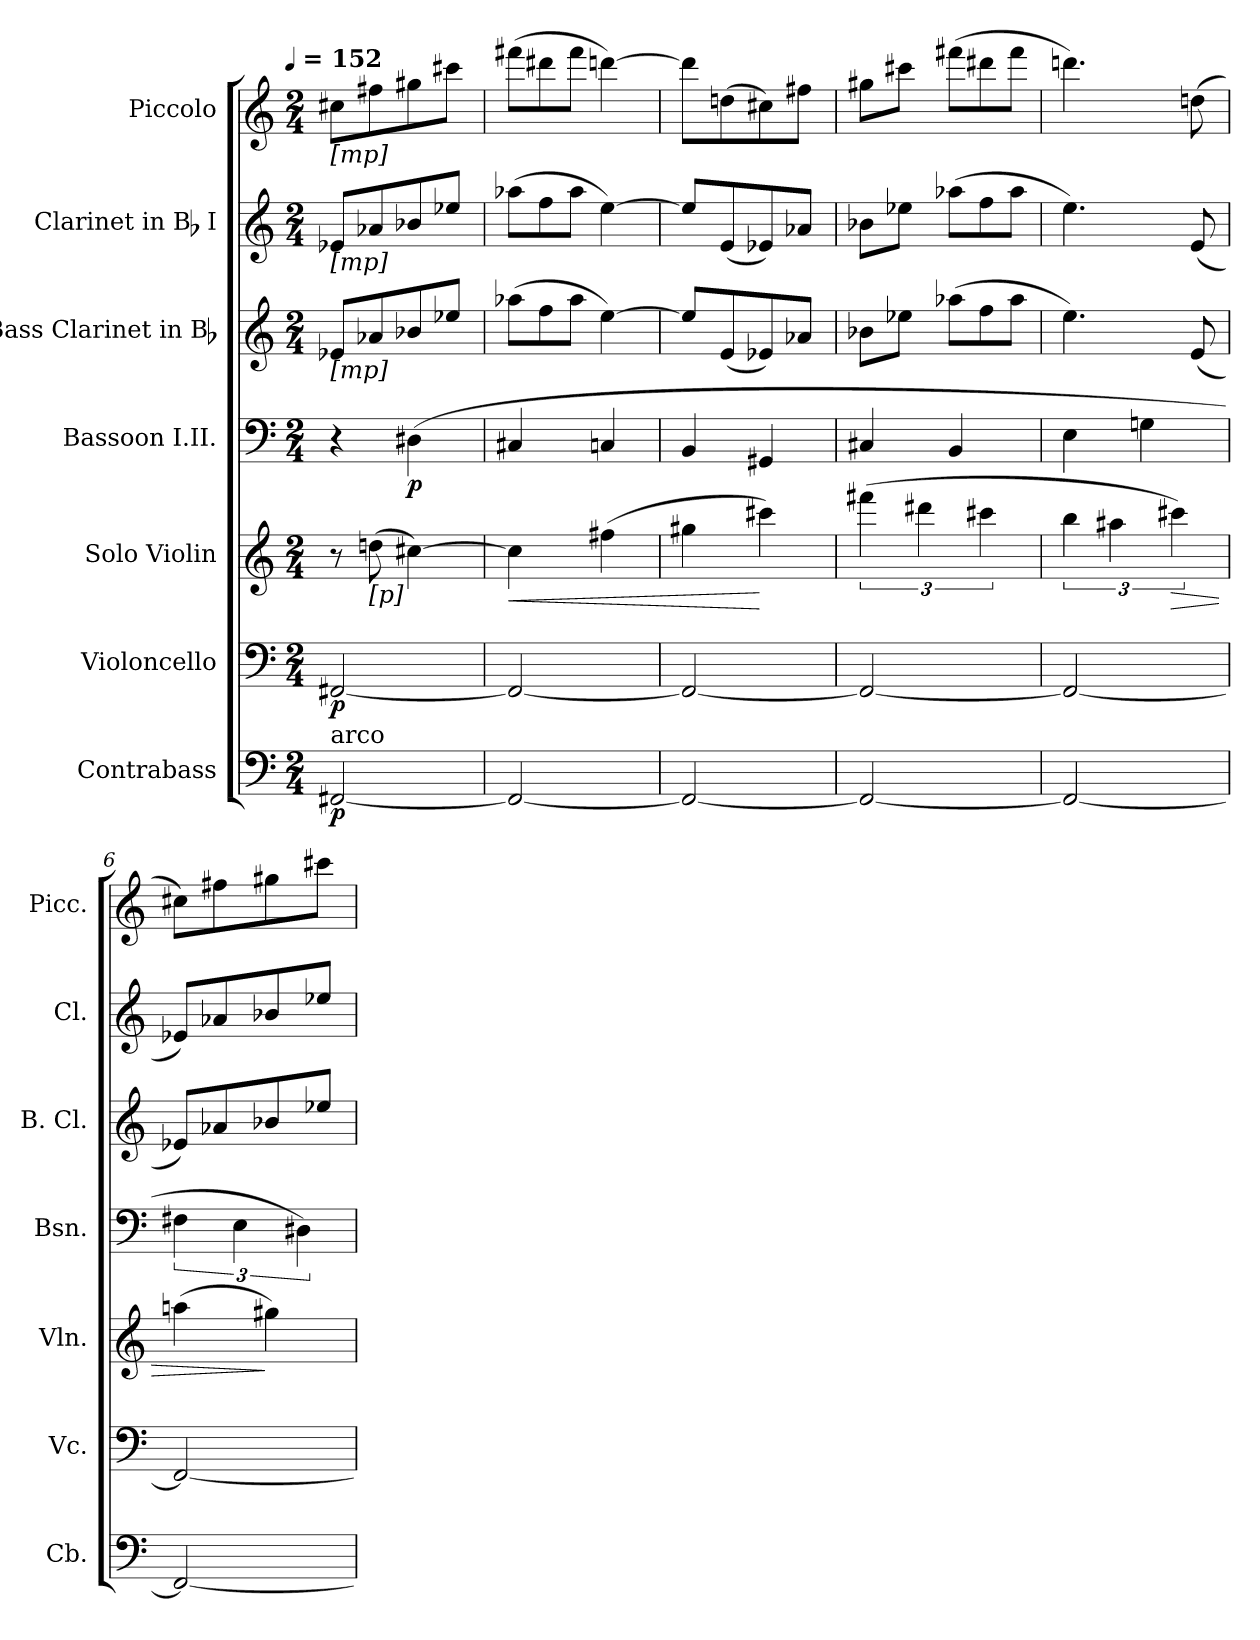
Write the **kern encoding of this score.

**kern	**dynam	**kern	**dynam	**kern	**dynam	**kern	**dynam	**kern	**kern	**kern
*part7	*part7	*part6	*part6	*part5	*part5	*part4	*part4	*part3	*part2	*part1
*staff7	*staff7	*staff6	*staff6	*staff5	*staff5	*staff4	*staff4	*staff3	*staff2	*staff1
*I"Contrabass	*	*I"Violoncello	*	*I"Solo Violin	*	*I"Bassoon I.II.	*	*I"Bass Clarinet in Bb	*I"Clarinet in Bb I	*I"Piccolo
*I'Cb.	*	*I'Vc.	*	*I'Vln.	*	*I'Bsn.	*	*I'B. Cl.	*I'Cl.	*I'Picc.
*clefF4	*	*clefF4	*	*clefG2	*	*clefF4	*	*clefG2	*clefG2	*clefG2
*	*	*	*	*	*	*	*	*ITrd1c2	*ITrd1c2	*
*k[]	*	*k[]	*	*k[]	*	*k[]	*	*k[b-e-]	*k[b-e-]	*k[]
!!LO:TX:omd:t=[quarter] = 152
*M2/4	*	*M2/4	*	*M2/4	*	*M2/4	*	*M2/4	*M2/4	*M2/4
*MM152	*	*MM152	*	*MM152	*	*MM152	*	*MM152	*MM152	*MM152
=1	=1	=1	=1	=1	=1	=1	=1	=1	=1	=1
!	!	!	!	!	!	!	!	!	!	!LO:TX:b:t=[mp]
!	!	!	!	!	!	!	!	!	!LO:TX:b:t=[mp]	!
!	!	!	!	!	!	!	!	!LO:TX:b:t=[mp]	!	!
!LO:TX:a:t=arco	!	!	!	!	!	!	!	!	!	!
[2FF#X	p	[2FF#X	p	8r	.	4r	.	8d-XL	8d-XL	8cc#XL
!	!	!	!	!LO:TX:b:t=[p]	!	!	!	!	!	!
.	.	.	.	(8ddn	.	.	.	8g-X	8g-X	8ff#X
.	.	.	.	[4cc#X)	.	(4D#X	p	8a-X	8a-X	8gg#X
.	.	.	.	.	.	.	.	8dd-XJ	8dd-XJ	8ccc#XJ
=2	=2	=2	=2	=2	=2	=2	=2	=2	=2	=2
!	!	!	!	!	!LO:HP:b	!	!	!	!	!
*	*	*	*	*	*	*	*	*Xtuplet	*Xtuplet	*Xtuplet
2FF#_	.	2FF#_	.	4cc#]	<	4C#X	.	(12gg-XL	(12gg-XL	(12fff#XL
.	.	.	.	.	.	.	.	12ee-	12ee-	12ddd#X
.	.	.	.	.	.	.	.	12gg-J	12gg-J	12fff#J
.	.	.	.	(4ff#X	.	4Cn	.	[4dd)	[4dd)	[4dddn)
=3	=3	=3	=3	=3	=3	=3	=3	=3	=3	=3
2FF#_	.	2FF#_	.	4gg#X	.	4BB	.	8ddL]	8ddL]	8dddL]
.	.	.	.	.	.	.	.	(8d	(8d	(8ddn
.	.	.	.	4ccc#X)	[	4GG#X	.	8d-X)	8d-X)	8cc#X)
.	.	.	.	.	.	.	.	8g-XJ	8g-XJ	8ff#XJ
=4	=4	=4	=4	=4	=4	=4	=4	=4	=4	=4
2FF#_	.	2FF#_	.	(6fff#X	.	4C#X	.	8a-XL	8a-XL	8gg#XL
.	.	.	.	.	.	.	.	8dd-XJ	8dd-XJ	8ccc#XJ
.	.	.	.	6ddd#X	.	.	.	.	.	.
.	.	.	.	.	.	4BB	.	(12gg-XL	(12gg-XL	(12fff#XL
.	.	.	.	6ccc#X	.	.	.	12ee-	12ee-	12ddd#X
.	.	.	.	.	.	.	.	12gg-J	12gg-J	12fff#J
=5	=5	=5	=5	=5	=5	=5	=5	=5	=5	=5
2FF#_	.	2FF#_	.	6bb	.	4E	.	4.dd)	4.dd)	4.dddn)
.	.	.	.	6aa#X	.	.	.	.	.	.
.	.	.	.	.	.	4Gn	.	.	.	.
!	!	!	!	!	!LO:HP:b	!	!	!	!	!
.	.	.	.	6ccc#X)	>	.	.	.	.	.
.	.	.	.	.	.	.	.	(8d	(8d	(8ddn
=6	=6	=6	=6	=6	=6	=6	=6	=6	=6	=6
2FF#_	.	2FF#_	.	(4aan	.	6F#X	.	8d-XL)	8d-XL)	8cc#XL)
.	.	.	.	.	.	.	.	8g-X	8g-X	8ff#X
.	.	.	.	.	.	6E	.	.	.	.
.	.	.	.	4gg#X)	]	.	.	8a-X	8a-X	8gg#X
.	.	.	.	.	.	6D#X)	.	.	.	.
.	.	.	.	.	.	.	.	8dd-XJ	8dd-XJ	8ccc#XJ
=	=	=	=	=	=	=	=	=	=	=
*-	*-	*-	*-	*-	*-	*-	*-	*-	*-	*-
